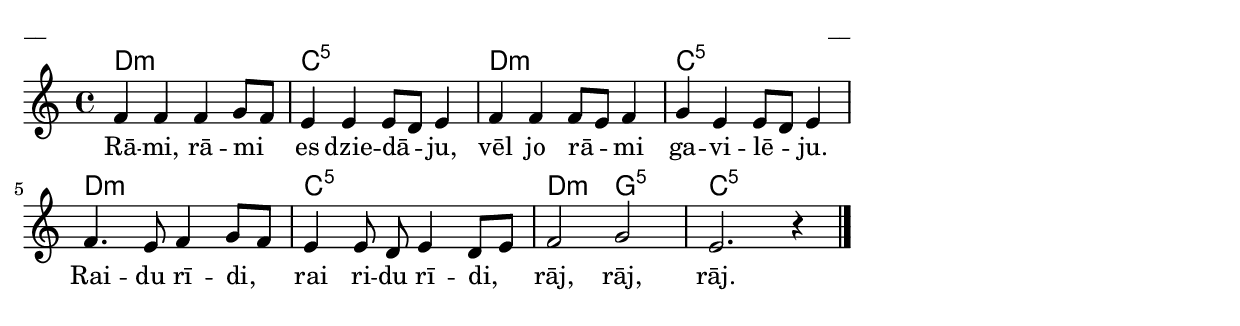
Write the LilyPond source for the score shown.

\version "2.13.16" 
%\header {
% title = "Rāmi, rāmi es dziedāju"
%}
% Austras dziesmu burtnīca, 26.lpp.
\paper {
line-width = 14\cm
left-margin = 0.4\cm
between-system-padding = 0.3\cm
between-system-space = 0.3\cm
}
\layout {
indent = #0
ragged-last = ##f
}

voiceA = \relative c' {
\clef "treble"
\key c \major
\time 4/4
f4 f f g8[ f] | e4 e e8[ d] e4 | 
f4 f f8[ e] f4 | g4 e e8[ d] e4 |
f4. e8 f4 g8[ f] | e4 e8 d e4 d8[ e] | 
f2 g2 | e2. r4  
\bar "|." 
}


lyricA = \lyricmode {
Rā -- mi, rā -- mi es dzie -- dā -- ju, vēl jo rā -- mi ga -- vi -- lē -- ju. 
Rai -- du rī -- di, rai ri -- du rī -- di, rāj, rāj, rāj.
}


chordsA = \chordmode {
\time 4/4
d1:m | c1:5 | d1:m | c1:5 | d1:m | c1:5 | d2:m g2:5 | c2.:5 
}

fullScore = <<
\new ChordNames { \chordsA }
\new Staff {
<<
\new Voice = "voiceA" { \oneVoice \autoBeamOff \voiceA }
\lyricsto "voiceA" \new Lyrics \lyricA
>>
}
>>

\score {
\fullScore
\header { piece = "__" opus = "__" }
}
\markup { \with-color #(x11-color 'white) \sans \smaller "__" }
\score {
\unfoldRepeats
\fullScore
\midi {
\context { \Staff \remove "Staff_performer" }
\context { \Voice \consists "Staff_performer" }
}
}


